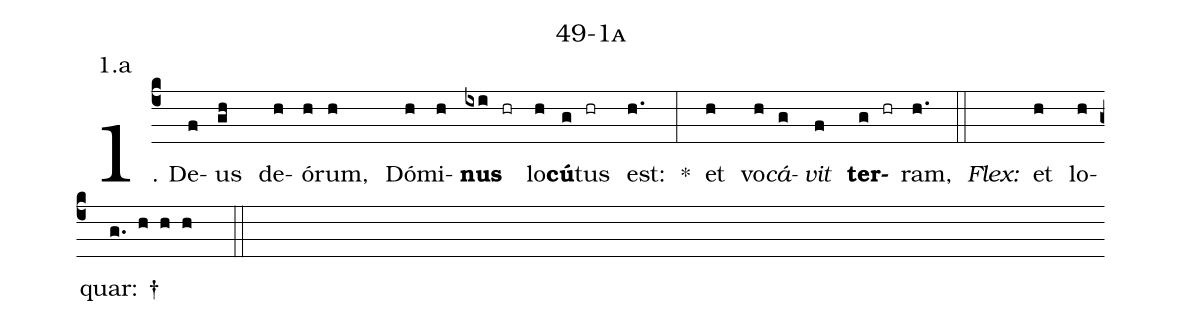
name: 49-1a;
annotation: 1.a;
%%
(c4)1. De(f)us(gh) de(h)ó(h)rum,(h) Dó(h)mi(h)<b>nus</b>(ixi hr) lo(h)<b>cú</b>(g)tus(hr) est:(h.) *(:) et(h) vo(h)<i>cá</i>(g)<i>vit</i>(f) <b>ter</b>(g hr)ram,(h.) (::)
<i>Flex:</i>()  et(h) lo(h)quar: †(g. h h h  ::)
